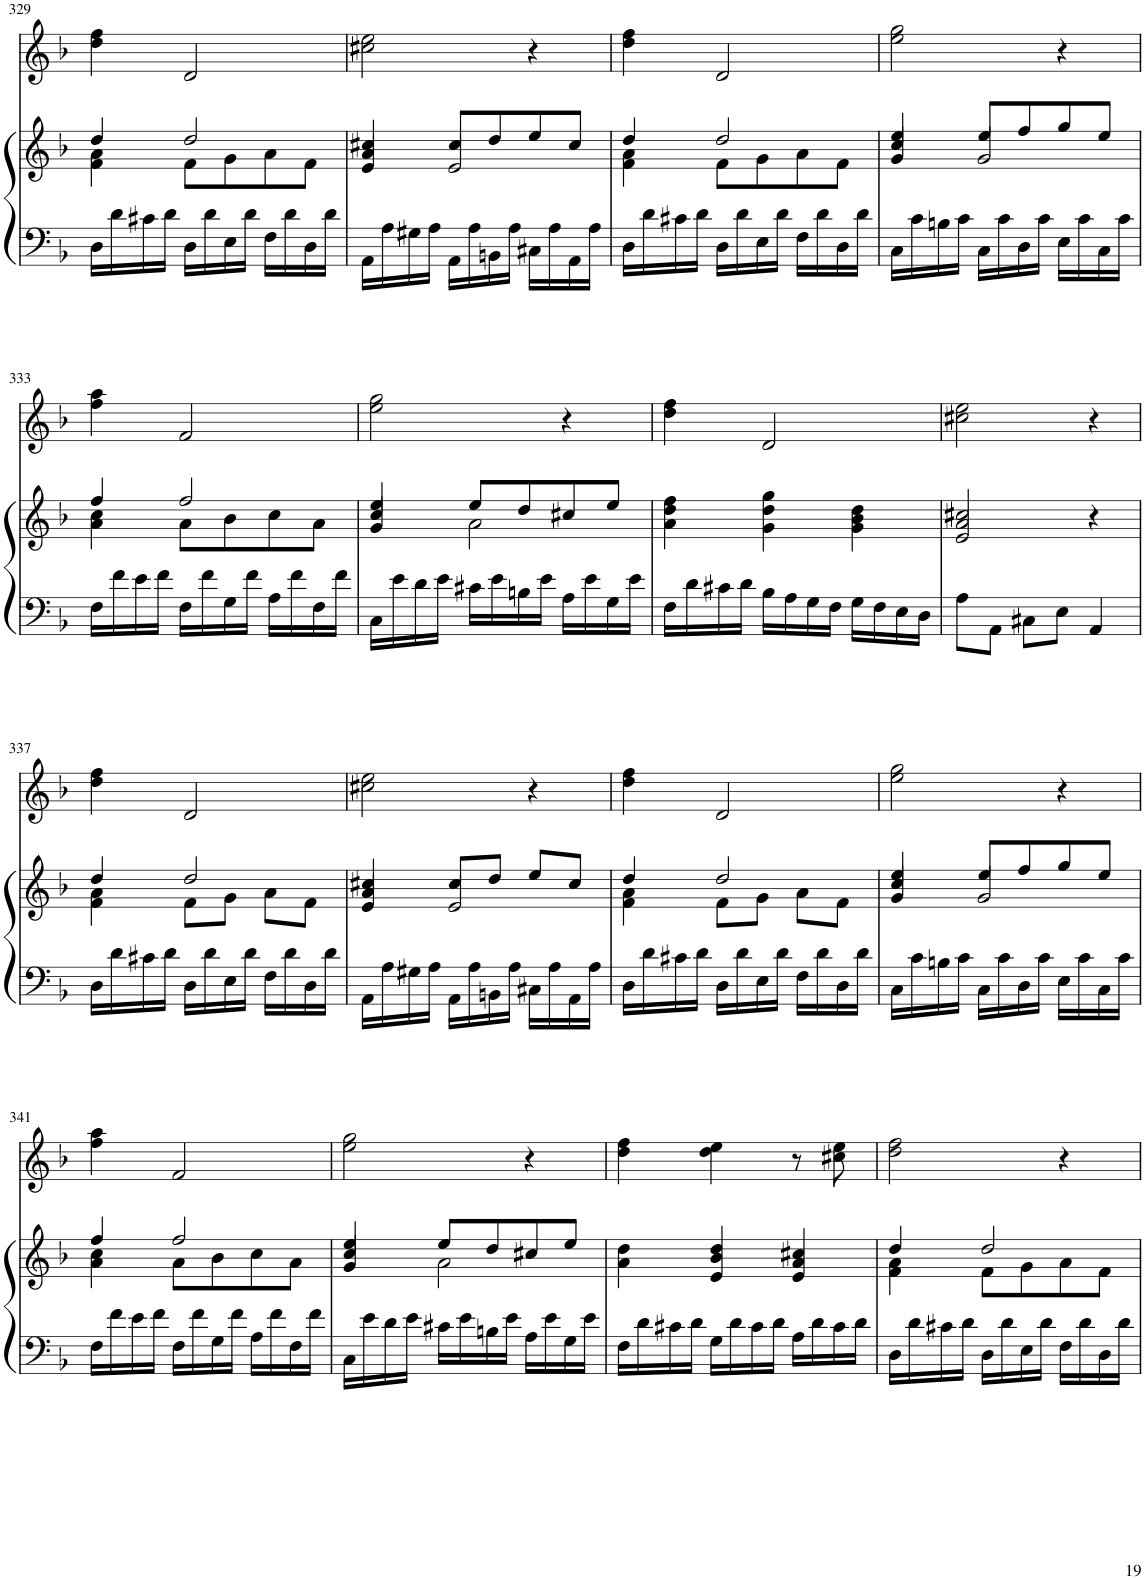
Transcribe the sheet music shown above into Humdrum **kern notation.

**kern	**kern	**kern
*part2	*part2	*part1
*staff3	*staff2	*staff1
*I"Harpsichord	*	*I"Violin
*I'Hpschd	*	*I'Vln
!!LO:PB:g=z
*clefF4	*clefG2	*clefG2
*k[b-]	*k[b-]	*k[b-]
*M3/4	*M3/4	*M3/4
=329	=329	=329
*	*^	*
16D\LL	4dd/	4f\ 4a\	4dd\ 4ff\
16d\	.	.	.
16c#X\	.	.	.
16d\JJ	.	.	.
16D\LL	2dd/	8f\L	2d/
16d\	.	.	.
16E\	.	8g\	.
16d\JJ	.	.	.
16F\LL	.	8a\	.
16d\	.	.	.
16D\	.	8f\J	.
16d\JJ	.	.	.
=330	=330	=330	=330
16AA\LL	4e/	4a/ 4cc#X/	2cc#X\ 2ee\
16A\	.	.	.
16G#X\	.	.	.
16A\JJ	.	.	.
16AA\LL	2e/	8cc#/L	.
16A\	.	.	.
16BBn\	.	8dd/	.
16A\JJ	.	.	.
16C#X\LL	.	8ee/	4r
16A\	.	.	.
16AA\	.	8cc#/J	.
16A\JJ	.	.	.
=331	=331	=331	=331
16D\LL	4dd/	4f\ 4a\	4dd\ 4ff\
16d\	.	.	.
16c#X\	.	.	.
16d\JJ	.	.	.
16D\LL	2dd/	8f\L	2d/
16d\	.	.	.
16E\	.	8g\	.
16d\JJ	.	.	.
16F\LL	.	8a\	.
16d\	.	.	.
16D\	.	8f\J	.
16d\JJ	.	.	.
=332	=332	=332	=332
16C\LL	4g/	4cc/ 4ee/	2ee\ 2gg\
16c\	.	.	.
16Bn\	.	.	.
16c\JJ	.	.	.
16C\LL	2g/	8ee/L	.
16c\	.	.	.
16D\	.	8ff/	.
16c\JJ	.	.	.
16E\LL	.	8gg/	4r
16c\	.	.	.
16C\	.	8ee/J	.
16c\JJ	.	.	.
!!LO:LB:g=z
=333	=333	=333	=333
16F\LL	4ff/	4a\ 4cc\	4ff\ 4aa\
16f\	.	.	.
16e\	.	.	.
16f\JJ	.	.	.
16F\LL	2ff/	8a\L	2f/
16f\	.	.	.
16G\	.	8b-\	.
16f\JJ	.	.	.
16A\LL	.	8cc\	.
16f\	.	.	.
16F\	.	8a\J	.
16f\JJ	.	.	.
=334	=334	=334	=334
16C\LL	4g/	4cc/ 4ee/	2ee\ 2gg\
16e\	.	.	.
16d\	.	.	.
16e\JJ	.	.	.
16c#X\LL	2a\	8ee/L	.
16e\	.	.	.
16Bn\	.	8dd/	.
16e\JJ	.	.	.
16A\LL	.	8cc#X/	4r
16e\	.	.	.
16G\	.	8ee/J	.
16e\JJ	.	.	.
=335	=335	=335	=335
16F\LL	4a\ 4dd\ 4ff\	4ryy	4dd\ 4ff\
16d\	.	.	.
16c#X\	.	.	.
16d\JJ	.	.	.
16B-\LL	4g\ 4dd\ 4gg\	2ryy	2d/
16A\	.	.	.
16G\	.	.	.
16F\JJ	.	.	.
16G\LL	4g\ 4b-\ 4dd\	.	.
16F\	.	.	.
16E\	.	.	.
16D\JJ	.	.	.
=336	=336	=336	=336
8A\L	2e/ 2a/ 2cc#X/	4ryy	2cc#X\ 2ee\
8AA\J	.	.	.
8C#X\L	.	2ryy	.
8E\J	.	.	.
4AA/	4r	.	4r
!!LO:LB:g=z
=337	=337	=337	=337
16D\LL	4dd/	4f\ 4a\	4dd\ 4ff\
16d\	.	.	.
16c#X\	.	.	.
16d\JJ	.	.	.
16D\LL	2dd/	8f\L	2d/
16d\	.	.	.
16E\	.	8g\J	.
16d\JJ	.	.	.
16F\LL	.	8a\L	.
16d\	.	.	.
16D\	.	8f\J	.
16d\JJ	.	.	.
=338	=338	=338	=338
16AA\LL	4e/	4a/ 4cc#X/	2cc#X\ 2ee\
16A\	.	.	.
16G#X\	.	.	.
16A\JJ	.	.	.
16AA\LL	2e/	8cc#/L	.
16A\	.	.	.
16BBn\	.	8dd/J	.
16A\JJ	.	.	.
16C#X\LL	.	8ee/L	4r
16A\	.	.	.
16AA\	.	8cc#/J	.
16A\JJ	.	.	.
=339	=339	=339	=339
16D\LL	4dd/	4f\ 4a\	4dd\ 4ff\
16d\	.	.	.
16c#X\	.	.	.
16d\JJ	.	.	.
16D\LL	2dd/	8f\L	2d/
16d\	.	.	.
16E\	.	8g\J	.
16d\JJ	.	.	.
16F\LL	.	8a\L	.
16d\	.	.	.
16D\	.	8f\J	.
16d\JJ	.	.	.
=340	=340	=340	=340
16C\LL	4g/	4cc/ 4ee/	2ee\ 2gg\
16c\	.	.	.
16Bn\	.	.	.
16c\JJ	.	.	.
16C\LL	2g/	8ee/L	.
16c\	.	.	.
16D\	.	8ff/	.
16c\JJ	.	.	.
16E\LL	.	8gg/	4r
16c\	.	.	.
16C\	.	8ee/J	.
16c\JJ	.	.	.
!!LO:LB:g=z
=341	=341	=341	=341
16F\LL	4ff/	4a\ 4cc\	4ff\ 4aa\
16f\	.	.	.
16e\	.	.	.
16f\JJ	.	.	.
16F\LL	2ff/	8a\L	2f/
16f\	.	.	.
16G\	.	8b-\	.
16f\JJ	.	.	.
16A\LL	.	8cc\	.
16f\	.	.	.
16F\	.	8a\J	.
16f\JJ	.	.	.
=342	=342	=342	=342
16C\LL	4g/	4cc/ 4ee/	2ee\ 2gg\
16e\	.	.	.
16d\	.	.	.
16e\JJ	.	.	.
16c#X\LL	2a\	8ee/L	.
16e\	.	.	.
16Bn\	.	8dd/	.
16e\JJ	.	.	.
16A\LL	.	8cc#X/	4r
16e\	.	.	.
16G\	.	8ee/J	.
16e\JJ	.	.	.
=343	=343	=343	=343
16F\LL	4a\ 4dd\	4ryy	4dd\ 4ff\
16d\	.	.	.
16c#X\	.	.	.
16d\JJ	.	.	.
16G\LL	4e/ 4b-/ 4dd/	2ryy	4dd\ 4ee\
16d\	.	.	.
16c#\	.	.	.
16d\JJ	.	.	.
16A\LL	4e/ 4a/ 4cc#X/	.	8r
16d\	.	.	.
16c#\	.	.	8cc#X\ 8ee\
16d\JJ	.	.	.
=344	=344	=344	=344
16D\LL	4dd/	4f\ 4a\	2dd\ 2ff\
16d\	.	.	.
16c#X\	.	.	.
16d\JJ	.	.	.
16D\LL	2dd/	8f\L	.
16d\	.	.	.
16E\	.	8g\	.
16d\JJ	.	.	.
16F\LL	.	8a\	4r
16d\	.	.	.
16D\	.	8f\J	.
16d\JJ	.	.	.
*	*v	*v	*
=	=	=
*-	*-	*-
